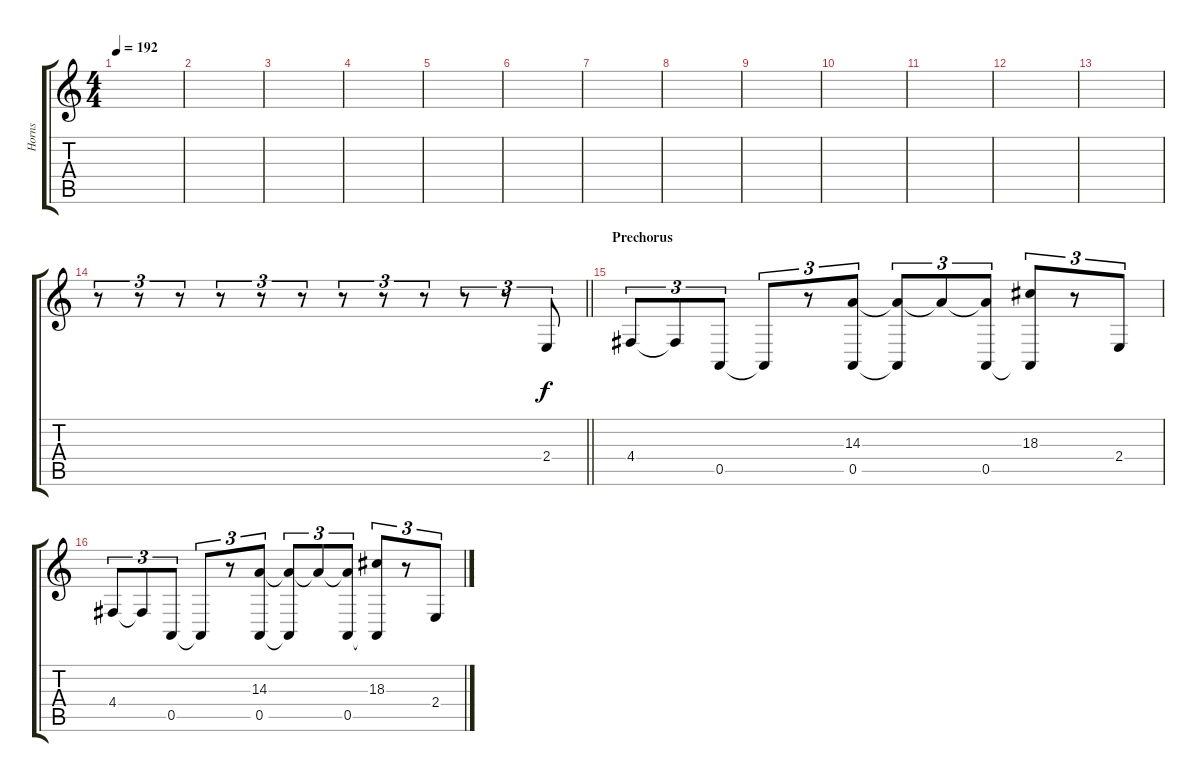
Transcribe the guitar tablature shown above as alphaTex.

\track ("Horns" "Horns") {instrument brasssection}
\staff {score tabs}
\tuning (E4 B3 G3 D3 A2 E2) {hide}
\ts (4 4)
\tempo 192
\clef g2
\ks c
|
|
|
|
|
|
|
|
|
|
|
|
|
\barLineRight lightlight
r.8{tu (3 2)} r.8{tu (3 2)} r.8{tu (3 2)} r.8{tu (3 2)} r.8{tu (3 2)} r.8{tu (3 2)} r.8{tu (3 2)} r.8{tu (3 2)} r.8{tu (3 2)} r.8{tu (3 2)} r.8{tu (3 2)} 2.4.8{tu (3 2)} |
\section ("" "Prechorus")
4.4.8{tu (3 2)} 4.4{t}.8{tu (3 2)} 0.5.8{tu (3 2)} 0.5{t}.8{tu (3 2)} r.8{tu (3 2)} (14.3 0.5).8{tu (3 2)} (14.3{t} 0.5{t}).8{tu (3 2)} 14.3{t}.8{tu (3 2)} (14.3{t} 0.5).8{tu (3 2)} (18.3 0.5{t}).8{tu (3 2)} r.8{tu (3 2)} 2.4.8{tu (3 2)} |
4.4.8{tu (3 2)} 4.4{t}.8{tu (3 2)} 0.5.8{tu (3 2)} 0.5{t}.8{tu (3 2)} r.8{tu (3 2)} (14.3 0.5).8{tu (3 2)} (14.3{t} 0.5{t}).8{tu (3 2)} 14.3{t}.8{tu (3 2)} (14.3{t} 0.5).8{tu (3 2)} (18.3 0.5{t}).8{tu (3 2)} r.8{tu (3 2)} 2.4.8{tu (3 2)}
